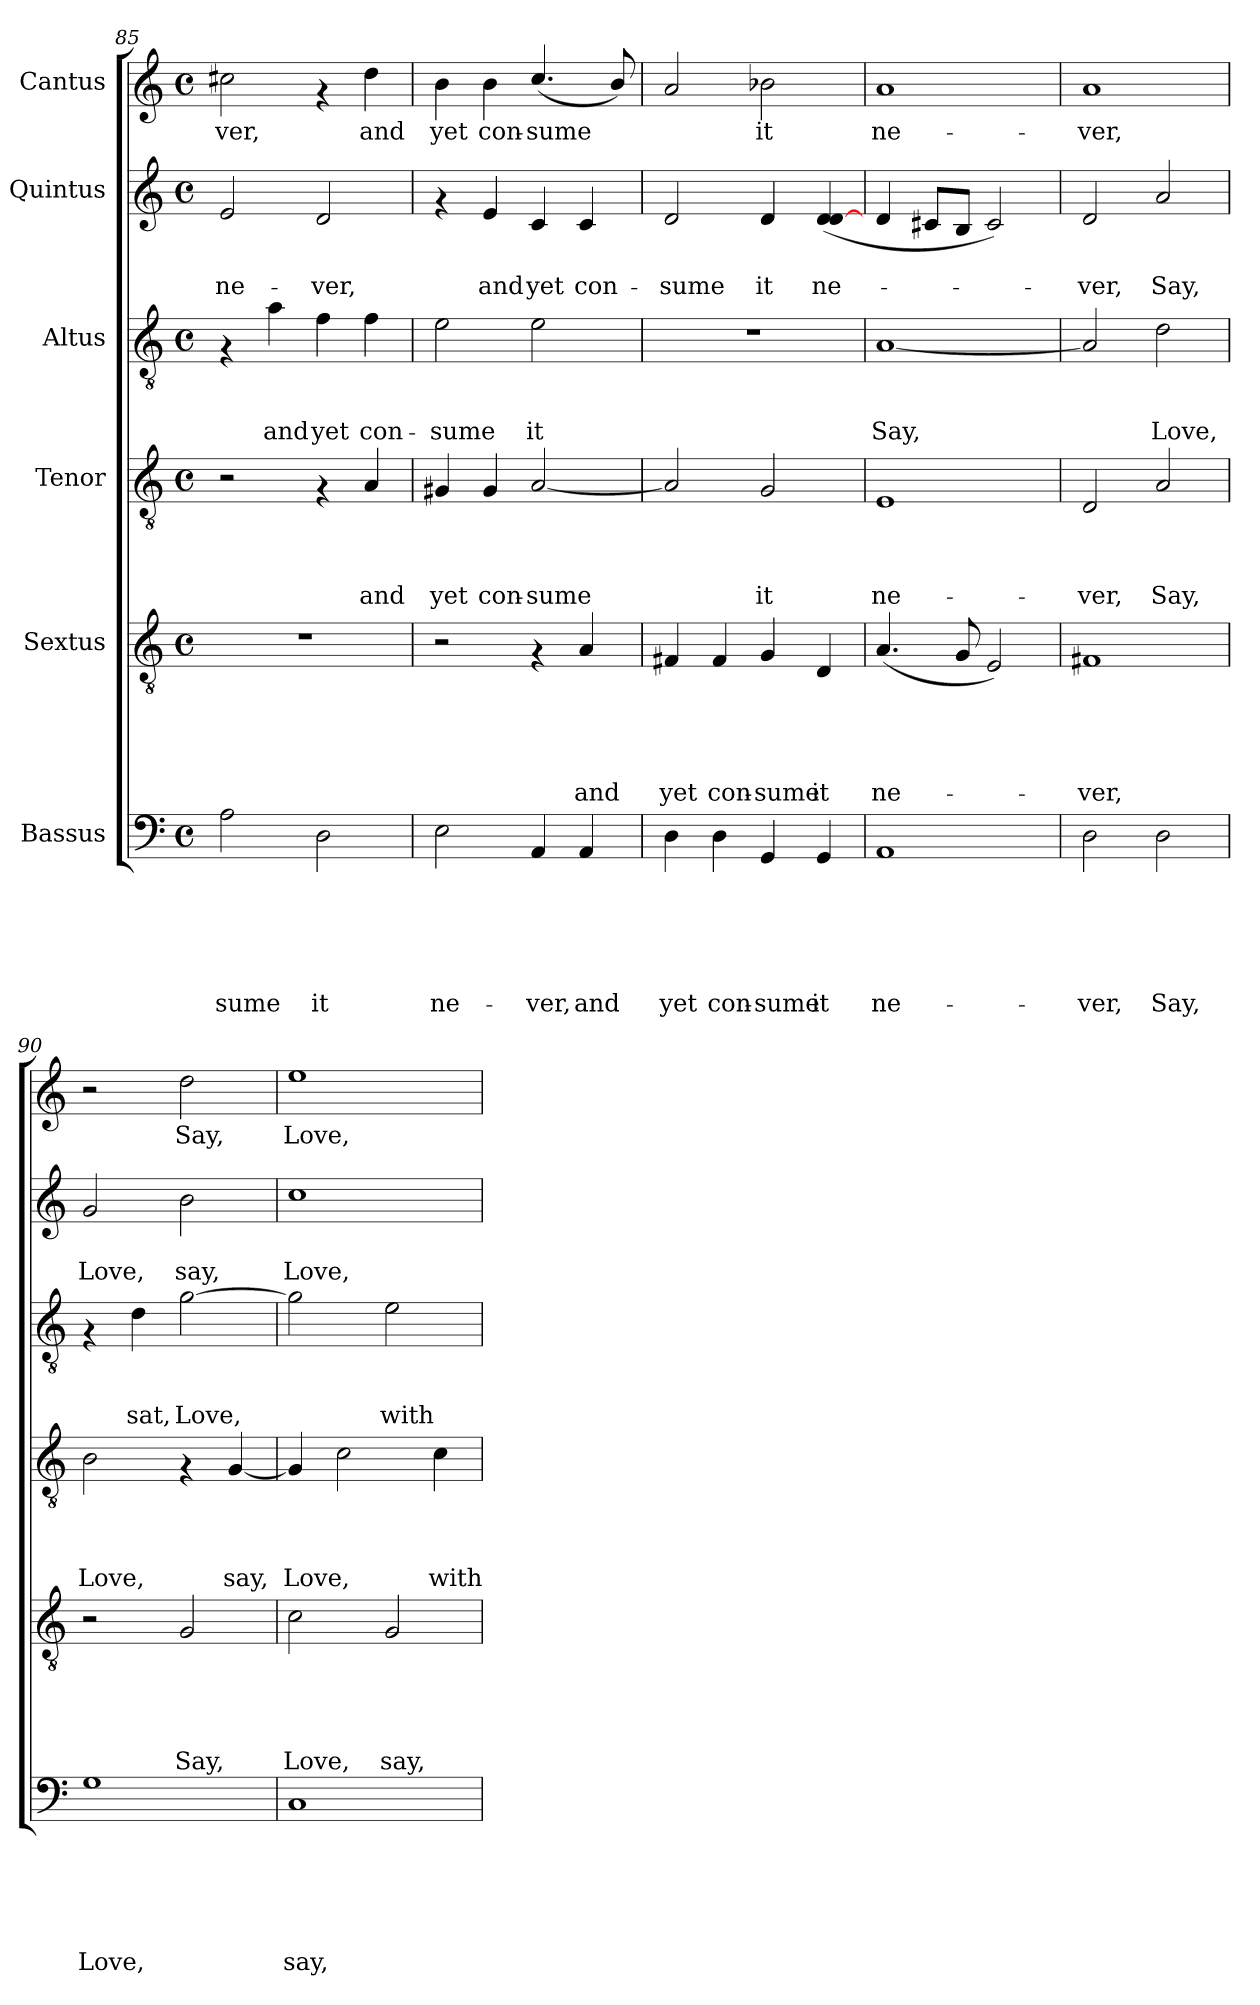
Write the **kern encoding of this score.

**kern	**text	**text	**text	**text	**text	**text	**kern	**text	**text	**text	**text	**text	**kern	**text	**text	**text	**text	**kern	**text	**text	**text	**kern	**text	**text	**kern	**text
*part6	*part6	*part6	*part6	*part6	*part6	*part6	*part5	*part5	*part5	*part5	*part5	*part5	*part4	*part4	*part4	*part4	*part4	*part3	*part3	*part3	*part3	*part2	*part2	*part2	*part1	*part1
*staff6	*staff6	*staff6	*staff6	*staff6	*staff6	*staff6	*staff5	*staff5	*staff5	*staff5	*staff5	*staff5	*staff4	*staff4	*staff4	*staff4	*staff4	*staff3	*staff3	*staff3	*staff3	*staff2	*staff2	*staff2	*staff1	*staff1
*I"Bassus	*	*	*	*	*	*	*I"Sextus	*	*	*	*	*	*I"Tenor	*	*	*	*	*I"Altus	*	*	*	*I"Quintus	*	*	*I"Cantus	*
*clefF4	*	*	*	*	*	*	*clefGv2	*	*	*	*	*	*clefGv2	*	*	*	*	*clefGv2	*	*	*	*clefG2	*	*	*clefG2	*
*k[]	*	*	*	*	*	*	*k[]	*	*	*	*	*	*k[]	*	*	*	*	*k[]	*	*	*	*k[]	*	*	*k[]	*
*C:	*	*	*	*	*	*	*C:	*	*	*	*	*	*C:	*	*	*	*	*C:	*	*	*	*C:	*	*	*C:	*
*M4/4	*	*	*	*	*	*	*M4/4	*	*	*	*	*	*M4/4	*	*	*	*	*M4/4	*	*	*	*M4/4	*	*	*M4/4	*
*met(c)	*	*	*	*	*	*	*met(c)	*	*	*	*	*	*met(c)	*	*	*	*	*met(c)	*	*	*	*met(c)	*	*	*met(c)	*
=85	=85	=85	=85	=85	=85	=85	=85	=85	=85	=85	=85	=85	=85	=85	=85	=85	=85	=85	=85	=85	=85	=85	=85	=85	=85	=85
!	!	!	!	!	!	!LO:LY:b	!	!	!	!	!	!	!	!	!	!	!	!	!	!	!	!	!	!LO:LY:b	!	!LO:LY:b
2A\	.	.	.	.	.	-sume	1r	.	.	.	.	.	2r	.	.	.	.	4rF	.	.	.	2e/	.	ne-	2cc#X\	-ver,
!	!	!	!	!	!	!	!	!	!	!	!	!	!	!	!	!	!	!	!	!	!LO:LY:b	!	!	!	!	!
.	.	.	.	.	.	.	.	.	.	.	.	.	.	.	.	.	.	4a\	.	.	and	.	.	.	.	.
!	!	!	!	!	!	!LO:LY:b	!	!	!	!	!	!	!	!	!	!	!	!	!	!	!LO:LY:b	!	!	!LO:LY:b	!	!
2D\	.	.	.	.	.	it	.	.	.	.	.	.	4rF	.	.	.	.	4f\	.	.	yet	2d/	.	-ver,	4rf	.
!	!	!	!	!	!	!	!	!	!	!	!	!	!	!	!	!	!LO:LY:b	!	!	!	!LO:LY:b	!	!	!	!	!LO:LY:b
.	.	.	.	.	.	.	.	.	.	.	.	.	4A/	.	.	.	and	4f\	.	.	con-	.	.	.	4dd\	and
=86	=86	=86	=86	=86	=86	=86	=86	=86	=86	=86	=86	=86	=86	=86	=86	=86	=86	=86	=86	=86	=86	=86	=86	=86	=86	=86
!	!	!	!	!	!	!LO:LY:b	!	!	!	!	!	!	!	!	!	!	!LO:LY:b	!	!	!	!LO:LY:b	!	!	!	!	!LO:LY:b
2E\	.	.	.	.	.	ne-	2r	.	.	.	.	.	4G#X/	.	.	.	yet	2e\	.	.	-sume	4rf	.	.	4b\	yet
!	!	!	!	!	!	!	!	!	!	!	!	!	!	!	!	!	!LO:LY:b	!	!	!	!	!	!	!LO:LY:b	!	!LO:LY:b
.	.	.	.	.	.	.	.	.	.	.	.	.	4G#/	.	.	.	con-	.	.	.	.	4e/	.	and	4b\	con-
!	!	!	!	!	!	!LO:LY:b	!	!	!	!	!	!	!	!	!	!	!LO:LY:b	!	!	!	!LO:LY:b	!	!	!LO:LY:b	!	!LO:LY:b
4AA/	.	.	.	.	.	-ver,	4rF	.	.	.	.	.	[>2A/	.	.	.	-sume	2e\	.	.	it	4c/	.	yet	(<4.cc/	-sume
!	!	!	!	!	!	!LO:LY:b	!	!	!	!	!	!LO:LY:b	!	!	!	!	!	!	!	!	!	!	!	!LO:LY:b	!	!
4AA/	.	.	.	.	.	and	4A/	.	.	.	.	and	.	.	.	.	.	.	.	.	.	4c/	.	con-	.	.
.	.	.	.	.	.	.	.	.	.	.	.	.	.	.	.	.	.	.	.	.	.	.	.	.	8b/)	.
!!LO:PB:g=z
=87	=87	=87	=87	=87	=87	=87	=87	=87	=87	=87	=87	=87	=87	=87	=87	=87	=87	=87	=87	=87	=87	=87	=87	=87	=87	=87
!	!	!	!	!	!	!LO:LY:b	!	!	!	!	!	!LO:LY:b	!	!	!	!	!	!	!	!	!	!	!	!LO:LY:b	!	!
4D\	.	.	.	.	.	yet	4F#X/	.	.	.	.	yet	2A/]	.	.	.	.	1r	.	.	.	2d/	.	-sume	2a/	.
!	!	!	!	!	!	!LO:LY:b	!	!	!	!	!	!LO:LY:b	!	!	!	!	!	!	!	!	!	!	!	!	!	!
4D\	.	.	.	.	.	con-	4F#/	.	.	.	.	con-	.	.	.	.	.	.	.	.	.	.	.	.	.	.
!	!	!	!	!	!	!LO:LY:b	!	!	!	!	!	!LO:LY:b	!	!	!	!	!LO:LY:b	!	!	!	!	!	!	!LO:LY:b	!	!LO:LY:b
4GG/	.	.	.	.	.	-sume	4G/	.	.	.	.	-sume	2G/	.	.	.	it	.	.	.	.	4d/	.	it	2b-X\	it
!	!	!	!	!	!	!LO:LY:b	!	!	!	!	!	!LO:LY:b	!	!	!	!	!	!	!	!	!	!	!	!LO:LY:b	!	!
4GG/	.	.	.	.	.	it	4D/	.	.	.	.	it	.	.	.	.	.	.	.	.	.	(<4d/ [<4d/	.	ne-	.	.
=88	=88	=88	=88	=88	=88	=88	=88	=88	=88	=88	=88	=88	=88	=88	=88	=88	=88	=88	=88	=88	=88	=88	=88	=88	=88	=88
!	!	!	!	!	!	!LO:LY:b	!	!	!	!	!	!LO:LY:b	!	!	!	!	!LO:LY:b	!	!	!	!LO:LY:b	!	!	!	!	!LO:LY:b
1AA	.	.	.	.	.	ne-	(<4.A/	.	.	.	.	ne-	1E	.	.	.	ne-	[<1A	.	.	Say,	4d/	.	.	1a	ne-
.	.	.	.	.	.	.	.	.	.	.	.	.	.	.	.	.	.	.	.	.	.	8c#X/L	.	.	.	.
.	.	.	.	.	.	.	8G/	.	.	.	.	.	.	.	.	.	.	.	.	.	.	8B/J	.	.	.	.
.	.	.	.	.	.	.	2E/)	.	.	.	.	.	.	.	.	.	.	.	.	.	.	2c#/)	.	.	.	.
=89	=89	=89	=89	=89	=89	=89	=89	=89	=89	=89	=89	=89	=89	=89	=89	=89	=89	=89	=89	=89	=89	=89	=89	=89	=89	=89
!	!	!	!	!	!	!LO:LY:b	!	!	!	!	!	!LO:LY:b	!	!	!	!	!LO:LY:b	!	!	!	!	!	!	!LO:LY:b	!	!LO:LY:b
2D\	.	.	.	.	.	-ver,	1F#X	.	.	.	.	-ver,	2D/	.	.	.	-ver,	2A/]	.	.	.	2d/	.	-ver,	1a	-ver,
!	!	!	!	!	!	!LO:LY:b	!	!	!	!	!	!	!	!	!	!	!LO:LY:b	!	!	!	!LO:LY:b	!	!	!LO:LY:b	!	!
2D\	.	.	.	.	.	Say,	.	.	.	.	.	.	2A/	.	.	.	Say,	2d\	.	.	Love,	2a/	.	Say,	.	.
=90	=90	=90	=90	=90	=90	=90	=90	=90	=90	=90	=90	=90	=90	=90	=90	=90	=90	=90	=90	=90	=90	=90	=90	=90	=90	=90
!	!	!	!	!	!	!LO:LY:b	!	!	!	!	!	!	!	!	!	!	!LO:LY:b	!	!	!	!	!	!	!LO:LY:b	!	!
1G	.	.	.	.	.	Love,	2r	.	.	.	.	.	2B\	.	.	.	Love,	4rF	.	.	.	2g/	.	Love,	2r	.
!	!	!	!	!	!	!	!	!	!	!	!	!	!	!	!	!	!	!	!	!	!LO:LY:b	!	!	!	!	!
.	.	.	.	.	.	.	.	.	.	.	.	.	.	.	.	.	.	4d\	.	.	sat,	.	.	.	.	.
!	!	!	!	!	!	!	!	!	!	!	!	!LO:LY:b	!	!	!	!	!	!	!	!	!LO:LY:b	!	!	!LO:LY:b	!	!LO:LY:b
.	.	.	.	.	.	.	2G/	.	.	.	.	Say,	4rF	.	.	.	.	[>2g\	.	.	Love,	2b\	.	say,	2dd\	Say,
!	!	!	!	!	!	!	!	!	!	!	!	!	!	!	!	!	!LO:LY:b	!	!	!	!	!	!	!	!	!
.	.	.	.	.	.	.	.	.	.	.	.	.	[<4G/	.	.	.	say,	.	.	.	.	.	.	.	.	.
=91	=91	=91	=91	=91	=91	=91	=91	=91	=91	=91	=91	=91	=91	=91	=91	=91	=91	=91	=91	=91	=91	=91	=91	=91	=91	=91
!	!	!	!	!	!	!LO:LY:b	!	!	!	!	!	!LO:LY:b	!	!	!	!	!LO:LY:b	!	!	!	!	!	!	!LO:LY:b	!	!LO:LY:b
1C	.	.	.	.	.	say,	2c\	.	.	.	.	Love,	4G/]	.	.	.	Love,	2g\]	.	.	.	1cc	.	Love,	1ee	Love,
.	.	.	.	.	.	.	.	.	.	.	.	.	2c\	.	.	.	.	.	.	.	.	.	.	.	.	.
!	!	!	!	!	!	!	!	!	!	!	!	!LO:LY:b	!	!	!	!	!	!	!	!	!LO:LY:b	!	!	!	!	!
.	.	.	.	.	.	.	2G/	.	.	.	.	say,	.	.	.	.	.	2e\	.	.	with	.	.	.	.	.
!	!	!	!	!	!	!	!	!	!	!	!	!	!	!	!	!	!LO:LY:b	!	!	!	!	!	!	!	!	!
.	.	.	.	.	.	.	.	.	.	.	.	.	4c\	.	.	.	with	.	.	.	.	.	.	.	.	.
=	=	=	=	=	=	=	=	=	=	=	=	=	=	=	=	=	=	=	=	=	=	=	=	=	=	=
*-	*-	*-	*-	*-	*-	*-	*-	*-	*-	*-	*-	*-	*-	*-	*-	*-	*-	*-	*-	*-	*-	*-	*-	*-	*-	*-
